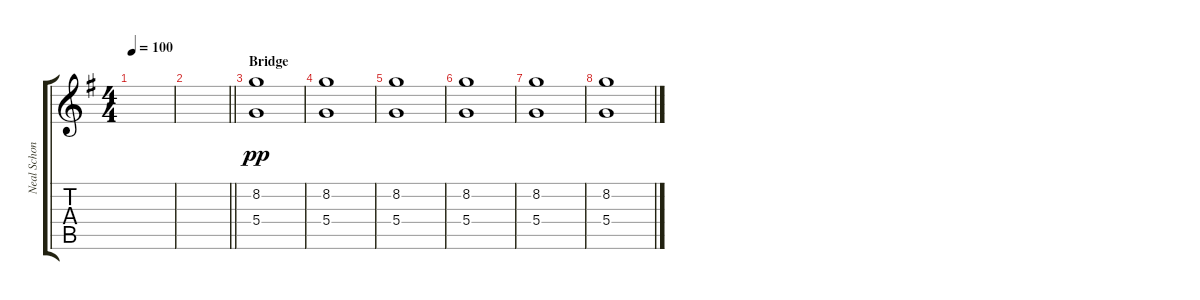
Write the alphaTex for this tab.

\track ("Neal Schon" "Neal Schon") {instrument overdrivenguitar}
\staff {score tabs}
\tuning (E4 B3 G3 D3 A2 E2) {hide}
\ts (4 4)
\tempo 100
\clef g2
\ks g
|
\barLineRight lightlight
|
\section ("" "Bridge")
(8.2 5.4).1{dy pp} |
(8.2 5.4).1 |
(8.2 5.4).1 |
(8.2 5.4).1 |
(8.2 5.4).1 |
(8.2 5.4).1
